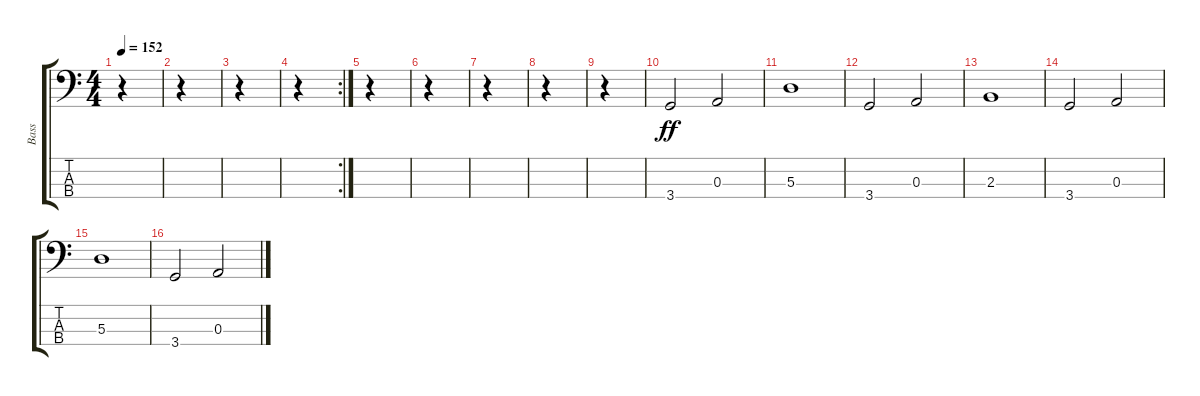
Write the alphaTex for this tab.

\track ("Bass" "Bass") {instrument electricbassfinger}
\staff {score tabs}
\tuning (G2 D2 A1 E1) {hide}
\ts (4 4)
\tempo 152
\clef f4
\ks c
r.4{dy ff instrument electricbassfinger} |
r.4 |
r.4 |
\rc 2
r.4 |
r.4 |
r.4 |
r.4 |
r.4 |
r.4 |
3.4.2 0.3.2 |
5.3.1 |
3.4.2 0.3.2 |
2.3.1 |
3.4.2 0.3.2 |
5.3.1 |
3.4.2 0.3.2
